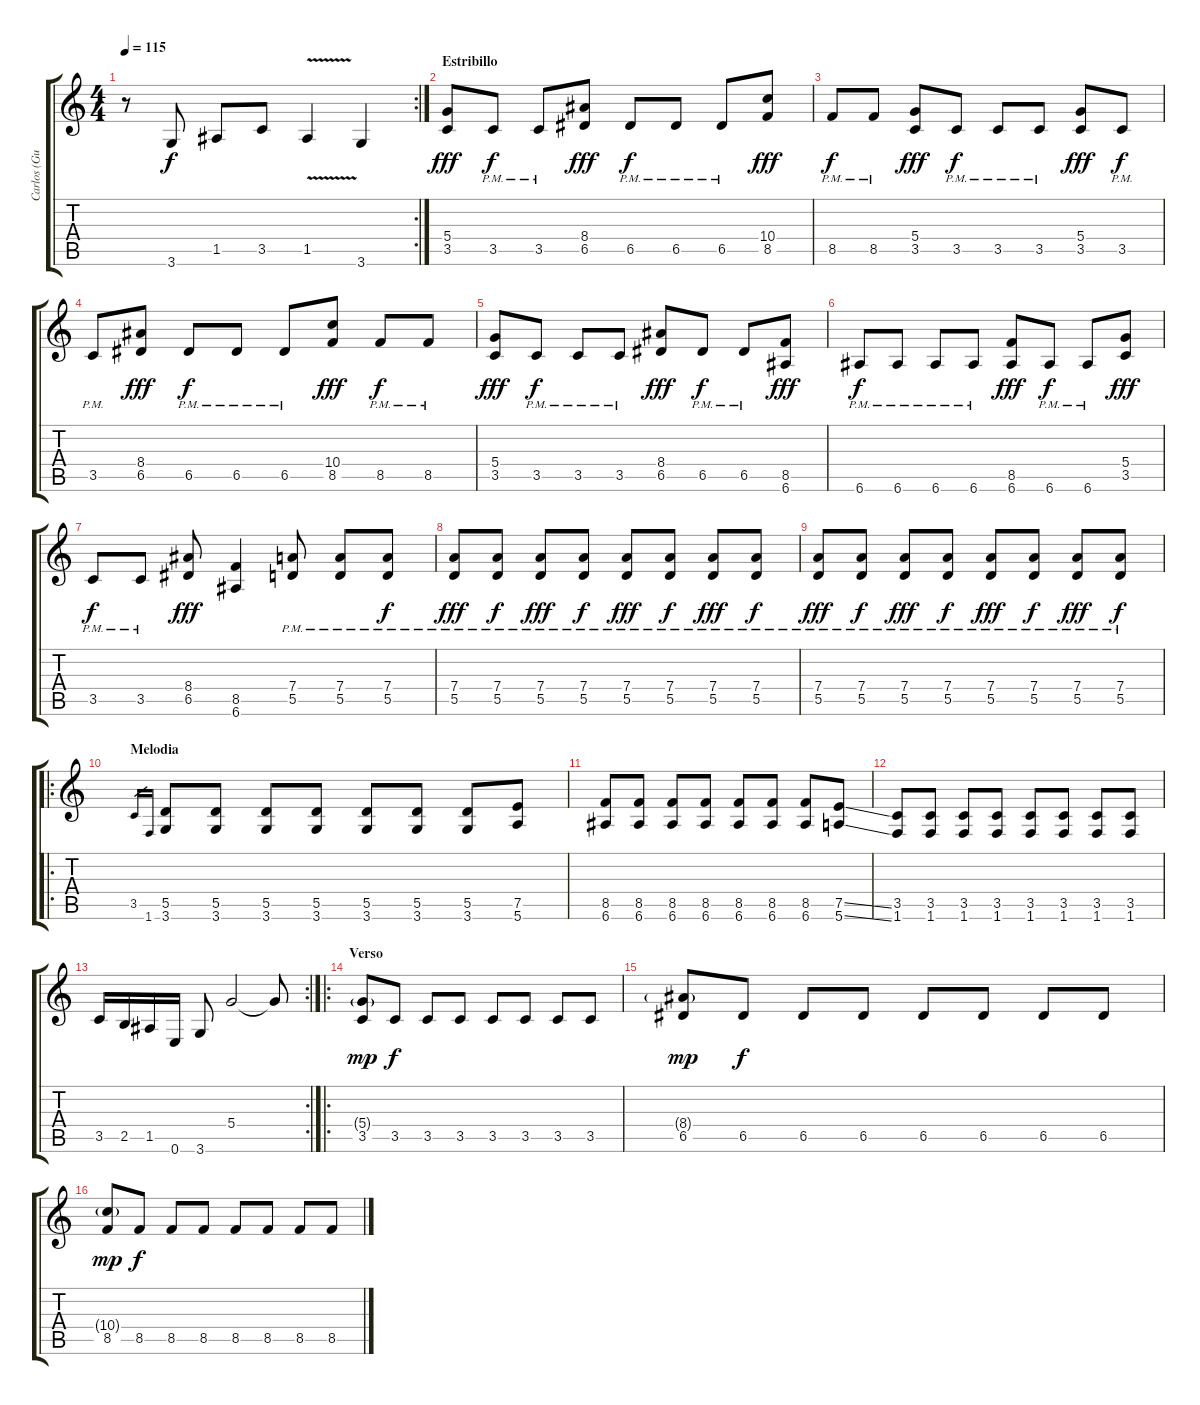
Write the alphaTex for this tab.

\track ("Carlos (Guitarra)" "Carlos (Gu") {instrument overdrivenguitar}
\staff {score tabs}
\tuning (E4 B3 G3 D3 A2 E2) {hide}
\rc 2
\ts (4 4)
\tempo 115
\clef g2
\ks c
r.8{dy f} 3.6.8 1.5.8 3.5.8 1.5{v}.4 3.6.4 |
\section ("" "Estribillo")
(5.4 3.5).8{dy fff} 3.5{pm}.8{dy f} 3.5{pm}.8 (8.4 6.5).8{dy fff} 6.5{pm}.8{dy f} 6.5{pm}.8 6.5{pm}.8 (10.4 8.5).8{dy fff} |
8.5{pm}.8{dy f} 8.5{pm}.8 (5.4 3.5).8{dy fff} 3.5{pm}.8{dy f} 3.5{pm}.8 3.5{pm}.8 (5.4 3.5).8{dy fff} 3.5{pm}.8{dy f} |
3.5{pm}.8 (8.4 6.5).8{dy fff} 6.5{pm}.8{dy f} 6.5{pm}.8 6.5{pm}.8 (10.4 8.5).8{dy fff} 8.5{pm}.8{dy f} 8.5{pm}.8 |
(5.4 3.5).8{dy fff} 3.5{pm}.8{dy f} 3.5{pm}.8 3.5{pm}.8 (8.4 6.5).8{dy fff} 6.5{pm}.8{dy f} 6.5{pm}.8 (8.5 6.6).8{dy fff} |
6.6{pm}.8{dy f} 6.6{pm}.8 6.6{pm}.8 6.6{pm}.8 (8.5 6.6).8{dy fff} 6.6{pm}.8{dy f} 6.6{pm}.8 (5.4 3.5).8{dy fff} |
3.5{pm}.8{dy f} 3.5{pm}.8 (8.4 6.5).8{dy fff} (8.5 6.6).4 (7.4{pm} 5.5{pm}).8 (7.4{pm} 5.5{pm}).8 (7.4{pm} 5.5{pm}).8{dy f} |
(7.4{pm} 5.5{pm}).8{dy fff} (7.4{pm} 5.5{pm}).8{dy f} (7.4{pm} 5.5{pm}).8{dy fff} (7.4{pm} 5.5{pm}).8{dy f} (7.4{pm} 5.5{pm}).8{dy fff} (7.4{pm} 5.5{pm}).8{dy f} (7.4{pm} 5.5{pm}).8{dy fff} (7.4{pm} 5.5{pm}).8{dy f} |
(7.4{pm} 5.5{pm}).8{dy fff} (7.4{pm} 5.5{pm}).8{dy f} (7.4{pm} 5.5{pm}).8{dy fff} (7.4{pm} 5.5{pm}).8{dy f} (7.4{pm} 5.5{pm}).8{dy fff} (7.4{pm} 5.5{pm}).8{dy f} (7.4{pm} 5.5{pm}).8{dy fff} (7.4{pm} 5.5{pm}).8{dy f} |
\ro
\section ("" "Melodia")
3.5.16{gr} 1.6.16{gr} (5.5 3.6).8 (5.5 3.6).8 (5.5 3.6).8 (5.5 3.6).8 (5.5 3.6).8 (5.5 3.6).8 (5.5 3.6).8 (7.5 5.6).8 |
(8.5 6.6).8 (8.5 6.6).8 (8.5 6.6).8 (8.5 6.6).8 (8.5 6.6).8 (8.5 6.6).8 (8.5 6.6).8 (7.5{ss} 5.6{ss}).8 |
(3.5 1.6).8 (3.5 1.6).8 (3.5 1.6).8 (3.5 1.6).8 (3.5 1.6).8 (3.5 1.6).8 (3.5 1.6).8 (3.5 1.6).8 |
\rc 2
3.5.16 2.5.16 1.5.16 0.6.16 3.6.8 5.4.2 5.4{t}.8 |
\ro
\section ("" "Verso")
(5.4{g} 3.5).8{dy mp} 3.5.8{dy f} 3.5.8 3.5.8 3.5.8 3.5.8 3.5.8 3.5.8 |
(8.4{g} 6.5).8{dy mp} 6.5.8{dy f} 6.5.8 6.5.8 6.5.8 6.5.8 6.5.8 6.5.8 |
(10.4{g} 8.5).8{dy mp} 8.5.8{dy f} 8.5.8 8.5.8 8.5.8 8.5.8 8.5.8 8.5.8
